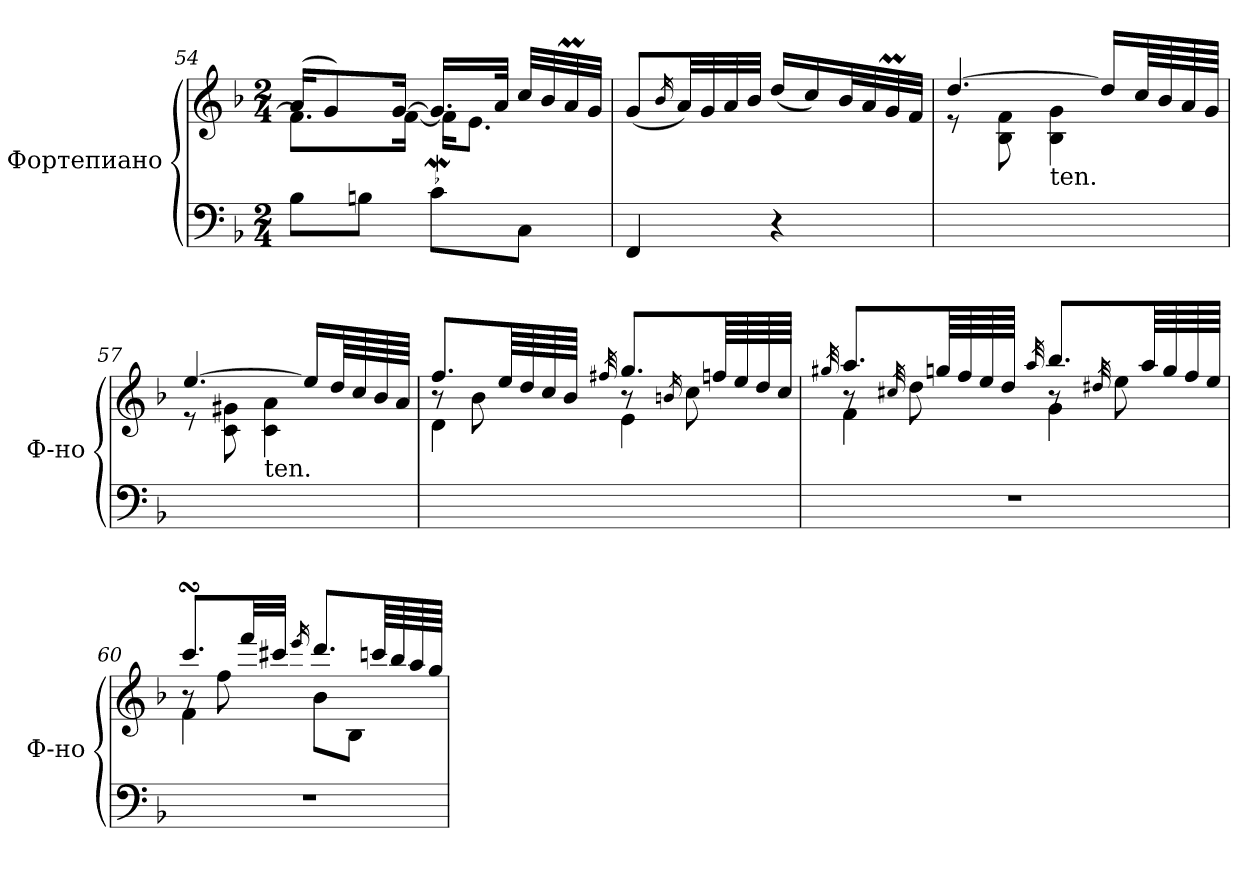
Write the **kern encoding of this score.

**kern	**kern
*part1	*part1
*staff2	*staff1
*I"Фортепиано	*
*I'Ф-но	*
*clefF4	*clefG2
*k[b-]	*k[b-]
*M2/4	*M2/4
=54	=54
*	*^
8B-\L	(>16a/KL	8.f\L]
.	8g/)	.
8Bn\J	.	.
.	[16g/Jk	[16f\Jk
8cW\L	16.g/LL]	16f\KL]
.	.	8.e\J
.	32a/JJk	.
8C\J	32cc/LLL	.
.	32b-/	.
.	32am/	.
.	32g/JJJ	.
*	*v	*v
=55	=55
4FF/	(<8g/L
.	16qb-/
.	32a/LL)
.	32g/
.	32a/
.	32b-/JJJ
4r	(<16dd/LL
.	16cc/)
.	32b-/L
.	32a/
.	32gM/
.	32f/JJJ
!!LO:PB:g=z
=56	=56
*	*^
2ryy	[4.dd/	8r
.	.	8B-\ 8f\
!	!	!LO:TX:b:t=ten.
.	.	4B-\ 4g\
.	16dd/LL]	.
.	64cc/LL	.
.	64b-/	.
.	64a/	.
.	64g/JJJJ	.
=57	=57	=57
2ryy	[4.ee/	8r
.	.	8c\ 8g#X\
!	!	!LO:TX:b:t=ten.
.	.	4c\ 4a\
.	16ee/LL]	.
.	64dd/LL	.
.	64cc/	.
.	64b-/	.
.	64a/JJJJ	.
=58	=58	=58
*	*	*^
2ryy	8.ff/L	4d\	8r
.	.	.	8b-\
.	64ee/LLL	.	.
.	64dd/	.	.
.	64cc/	.	.
.	64b-/JJJJ	.	.
.	32qff#X/	.	.
.	8.gg/L	4e\	8r
.	.	.	16qbn/
.	.	.	8cc\
.	64ffn/LLL	.	.
.	64ee/	.	.
.	64dd/	.	.
.	64cc/JJJJ	.	.
!!LO:LB:g=z	!!	!!
=59	=59	=59	=59
.	32qgg#X/	.	.
2r	8.aa/L	8r	4f\
.	.	32qcc#X/	.
.	.	8dd\	.
.	64ggn/LLL	.	.
.	64ff/	.	.
.	64ee/	.	.
.	64dd/JJJJ	.	.
.	32qaa/	.	.
.	8.bb-/L	8r	4g\
.	.	32qdd#X/	.
.	.	8ee\	.
.	64aa/LLL	.	.
.	64gg/	.	.
.	64ff/	.	.
.	64ee/JJJJ	.	.
=60	=60	=60	=60
2r	8.cccsSSS/L	8r	4f\
.	.	8ff\	.
.	32fff/LL	.	.
.	32ccc#X/JJJ	.	.
.	16qeee/	.	.
.	8.ddd/L	8b-\L	4ryy
.	.	8B-\J	.
.	64cccn/LLL	.	.
.	64bb-/	.	.
.	64aa/	.	.
.	64gg/JJJJ	.	.
*	*v	*v	*v
=	=
*-	*-
